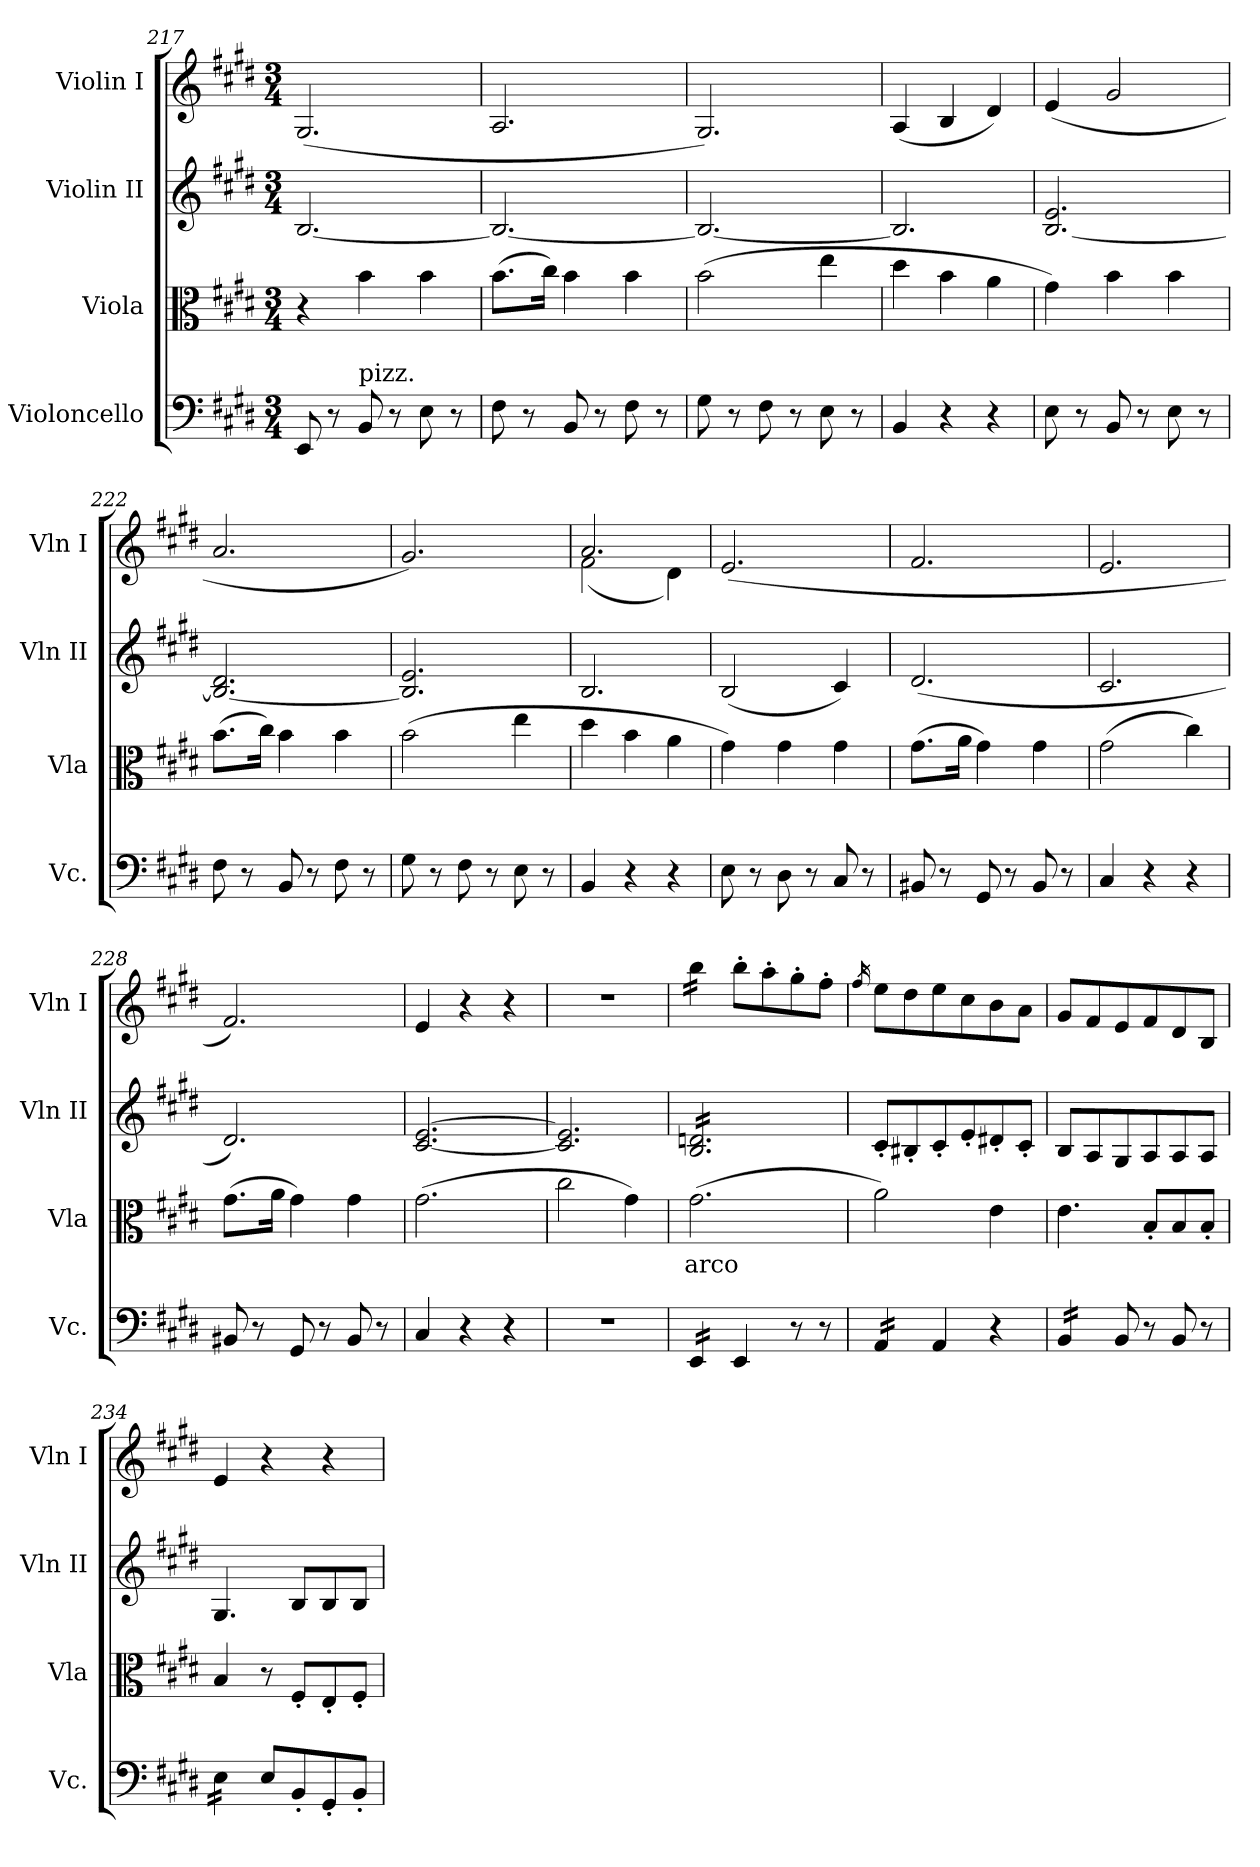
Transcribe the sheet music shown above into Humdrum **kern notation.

**kern	**kern	**text	**kern	**kern
*part4	*part3	*part3	*part2	*part1
*staff4	*staff3	*staff3	*staff2	*staff1
*I"Violoncello	*I"Viola	*	*I"Violin II	*I"Violin I
*I'Vc.	*I'Vla	*	*I'Vln II	*I'Vln I
*clefF4	*clefC3	*	*clefG2	*clefG2
*k[f#c#g#d#]	*k[f#c#g#d#]	*	*k[f#c#g#d#]	*k[f#c#g#d#]
*M3/4	*M3/4	*	*M3/4	*M3/4
=217	=217	=217	=217	=217
8EE/	4r	.	[2.B/	(2.G#/
8r	.	.	.	.
!LO:TX:a:t=pizz.	!	!	!	!
8BB/	4b\	.	.	.
8r	.	.	.	.
8E\	4b\	.	.	.
8r	.	.	.	.
=218	=218	=218	=218	=218
8F#\	(8.b\L	.	2.B/_	2.A/
8r	.	.	.	.
.	16cc#\Jk)	.	.	.
8BB/	4b\	.	.	.
8r	.	.	.	.
8F#\	4b\	.	.	.
8r	.	.	.	.
=219	=219	=219	=219	=219
8G#\	(2b\	.	2.B/_	2.G#/)
8r	.	.	.	.
8F#\	.	.	.	.
8r	.	.	.	.
8E\	4ee\	.	.	.
8r	.	.	.	.
=220	=220	=220	=220	=220
4BB/	4dd#\	.	2.B/]	(4A/
4r	4b\	.	.	4B/
4r	4a\	.	.	4d#/)
=221	=221	=221	=221	=221
8E\	4g#\)	.	[2.B/ 2.e/	(4e/
8r	.	.	.	.
8BB/	4b\	.	.	2g#/
8r	.	.	.	.
8E\	4b\	.	.	.
8r	.	.	.	.
!!LO:LB:g=z
=222	=222	=222	=222	=222
8F#\	(8.b\L	.	2.B/_ 2.d#/	2.a/
8r	.	.	.	.
.	16cc#\Jk)	.	.	.
8BB/	4b\	.	.	.
8r	.	.	.	.
8F#\	4b\	.	.	.
8r	.	.	.	.
=223	=223	=223	=223	=223
8G#\	(2b\	.	2.B/] 2.e/	2.g#/)
8r	.	.	.	.
8F#\	.	.	.	.
8r	.	.	.	.
8E\	4ee\	.	.	.
8r	.	.	.	.
=224	=224	=224	=224	=224
*	*	*	*	*^
4BB/	4dd#\	.	2.B/	2.a/	(2f#\
4r	4b\	.	.	.	.
4r	4a\	.	.	.	4d#\)
*	*	*	*	*v	*v
=225	=225	=225	=225	=225
8E\	4g#\)	.	(2B/	(2.e/
8r	.	.	.	.
8D#\	4g#\	.	.	.
8r	.	.	.	.
8C#/	4g#\	.	4c#/)	.
8r	.	.	.	.
=226	=226	=226	=226	=226
8BB#X/	(8.g#\L	.	(2.d#/	2.f#/
8r	.	.	.	.
.	16a\Jk	.	.	.
8GG#/	4g#\)	.	.	.
8r	.	.	.	.
8BB#/	4g#\	.	.	.
8r	.	.	.	.
=227	=227	=227	=227	=227
4C#/	(2g#\	.	2.c#/	2.e/
4r	.	.	.	.
4r	4cc#\)	.	.	.
=228	=228	=228	=228	=228
8BB#X/	(8.g#\L	.	2.d#/)	2.f#/)
8r	.	.	.	.
.	16a\Jk	.	.	.
8GG#/	4g#\)	.	.	.
8r	.	.	.	.
8BB#/	4g#\	.	.	.
8r	.	.	.	.
=229	=229	=229	=229	=229
4C#/	(2.g#\	.	[2.c#/ [2.e/	4e/
4r	.	.	.	4r
4r	.	.	.	4r
=230	=230	=230	=230	=230
2.r	2cc#\	.	2.c#/] 2.e/]	2.r
.	4g#\)	.	.	.
=231	=231	=231	=231	=231
!	!	!LO:LY:b	!	!
*tremolo	*	*	*	*
*	*	*	*tremolo	*
*	*	*	*	*tremolo
16EE/LL	(2.g#\	arco	16B/ 16dn/LL	16bb\LL
16EE/	.	.	16B/ 16dn/	16bb\
16EE/	.	.	16B/ 16dn/	16bb\
16EE/JJ	.	.	16B/ 16dn/	16bb\JJ
*	*	*	*	*Xtremolo
*Xtremolo	*	*	*	*
4EE/	.	.	16B/ 16dn/	8bb'\L
.	.	.	16B/ 16dn/	.
.	.	.	16B/ 16dn/	8aa'\
.	.	.	16B/ 16dn/	.
8r	.	.	16B/ 16dn/	8gg#'\
.	.	.	16B/ 16dn/	.
8r	.	.	16B/ 16dn/	8ff#'\J
.	.	.	16B/ 16dn/JJ	.
*	*	*	*Xtremolo	*
!!LO:PB:g=z
=232	=232	=232	=232	=232
.	.	.	.	16qff#/
*tremolo	*	*	*	*
16AA/LL	2a\)	.	8c#'/L	8ee\L
16AA/	.	.	.	.
16AA/	.	.	8B#X'/	8dd#\
16AA/JJ	.	.	.	.
*Xtremolo	*	*	*	*
4AA/	.	.	8c#'/	8ee\
.	.	.	8e'/	8cc#\
4r	4e\	.	8d#X'/	8b\
.	.	.	8c#'/J	8a\J
=233	=233	=233	=233	=233
*tremolo	*	*	*	*
16BB/LL	4.e\	.	8B/L	8g#/L
16BB/	.	.	.	.
16BB/	.	.	8A/	8f#/
16BB/JJ	.	.	.	.
*Xtremolo	*	*	*	*
8BB/	.	.	8G#/	8e/
8r	8B'/L	.	8A/	8f#/
8BB/	8B/	.	8A/	8d#/
8r	8B'/J	.	8A/J	8B/J
=234	=234	=234	=234	=234
*tremolo	*	*	*	*
16E\LL	4B/	.	4.G#/	4e/
16E\	.	.	.	.
16E\	.	.	.	.
16E\JJ	.	.	.	.
*Xtremolo	*	*	*	*
8E/L	8r	.	.	4r
8BB'/	8F#'/L	.	8B/L	.
8GG#'/	8E'/	.	8B/	4r
8BB'/J	8F#'/J	.	8B/J	.
=	=	=	=	=
*-	*-	*-	*-	*-
